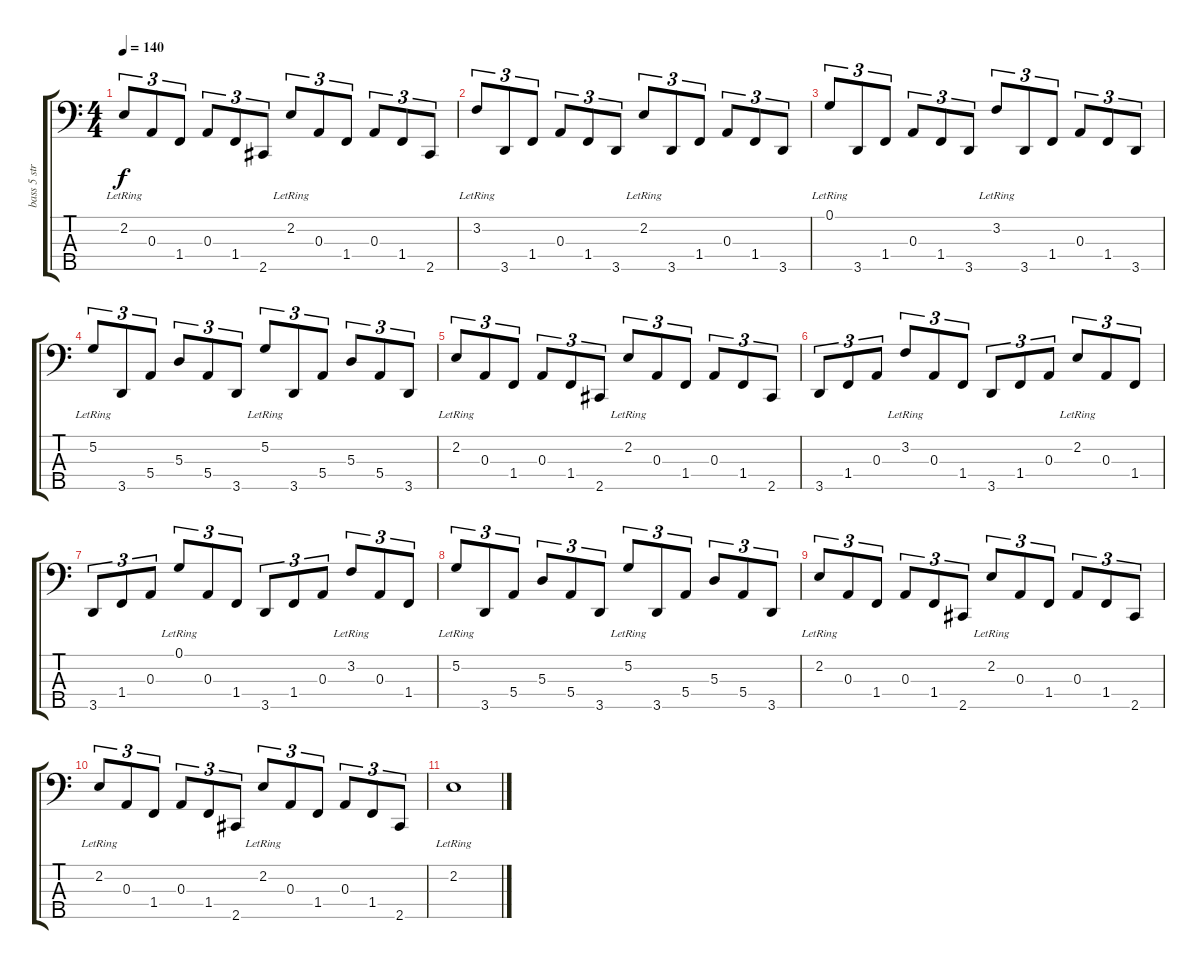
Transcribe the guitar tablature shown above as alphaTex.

\track ("bass 5 string" "bass 5 str") {instrument electricbassfinger}
\staff {score tabs}
\tuning (G2 D2 A1 E1 B0) {hide}
\ts (4 4)
\tempo 140
\clef f4
\ks c
2.2{lr}.8{tu (3 2) dy f} 0.3.8{tu (3 2)} 1.4.8{tu (3 2)} 0.3.8{tu (3 2)} 1.4.8{tu (3 2)} 2.5.8{tu (3 2)} 2.2{lr}.8{tu (3 2)} 0.3.8{tu (3 2)} 1.4.8{tu (3 2)} 0.3.8{tu (3 2)} 1.4.8{tu (3 2)} 2.5.8{tu (3 2)} |
3.2{lr}.8{tu (3 2)} 3.5.8{tu (3 2)} 1.4.8{tu (3 2)} 0.3.8{tu (3 2)} 1.4.8{tu (3 2)} 3.5.8{tu (3 2)} 2.2{lr}.8{tu (3 2)} 3.5.8{tu (3 2)} 1.4.8{tu (3 2)} 0.3.8{tu (3 2)} 1.4.8{tu (3 2)} 3.5.8{tu (3 2)} |
0.1{lr}.8{tu (3 2)} 3.5.8{tu (3 2)} 1.4.8{tu (3 2)} 0.3.8{tu (3 2)} 1.4.8{tu (3 2)} 3.5.8{tu (3 2)} 3.2{lr}.8{tu (3 2)} 3.5.8{tu (3 2)} 1.4.8{tu (3 2)} 0.3.8{tu (3 2)} 1.4.8{tu (3 2)} 3.5.8{tu (3 2)} |
5.2{lr}.8{tu (3 2)} 3.5.8{tu (3 2)} 5.4.8{tu (3 2)} 5.3.8{tu (3 2)} 5.4.8{tu (3 2)} 3.5.8{tu (3 2)} 5.2{lr}.8{tu (3 2)} 3.5.8{tu (3 2)} 5.4.8{tu (3 2)} 5.3.8{tu (3 2)} 5.4.8{tu (3 2)} 3.5.8{tu (3 2)} |
2.2{lr}.8{tu (3 2)} 0.3.8{tu (3 2)} 1.4.8{tu (3 2)} 0.3.8{tu (3 2)} 1.4.8{tu (3 2)} 2.5.8{tu (3 2)} 2.2{lr}.8{tu (3 2)} 0.3.8{tu (3 2)} 1.4.8{tu (3 2)} 0.3.8{tu (3 2)} 1.4.8{tu (3 2)} 2.5.8{tu (3 2)} |
3.5.8{tu (3 2)} 1.4.8{tu (3 2)} 0.3.8{tu (3 2)} 3.2{lr}.8{tu (3 2)} 0.3.8{tu (3 2)} 1.4.8{tu (3 2)} 3.5.8{tu (3 2)} 1.4.8{tu (3 2)} 0.3.8{tu (3 2)} 2.2{lr}.8{tu (3 2)} 0.3.8{tu (3 2)} 1.4.8{tu (3 2)} |
3.5.8{tu (3 2)} 1.4.8{tu (3 2)} 0.3.8{tu (3 2)} 0.1{lr}.8{tu (3 2)} 0.3.8{tu (3 2)} 1.4.8{tu (3 2)} 3.5.8{tu (3 2)} 1.4.8{tu (3 2)} 0.3.8{tu (3 2)} 3.2{lr}.8{tu (3 2)} 0.3.8{tu (3 2)} 1.4.8{tu (3 2)} |
5.2{lr}.8{tu (3 2)} 3.5.8{tu (3 2)} 5.4.8{tu (3 2)} 5.3.8{tu (3 2)} 5.4.8{tu (3 2)} 3.5.8{tu (3 2)} 5.2{lr}.8{tu (3 2)} 3.5.8{tu (3 2)} 5.4.8{tu (3 2)} 5.3.8{tu (3 2)} 5.4.8{tu (3 2)} 3.5.8{tu (3 2)} |
2.2{lr}.8{tu (3 2)} 0.3.8{tu (3 2)} 1.4.8{tu (3 2)} 0.3.8{tu (3 2)} 1.4.8{tu (3 2)} 2.5.8{tu (3 2)} 2.2{lr}.8{tu (3 2)} 0.3.8{tu (3 2)} 1.4.8{tu (3 2)} 0.3.8{tu (3 2)} 1.4.8{tu (3 2)} 2.5.8{tu (3 2)} |
2.2{lr}.8{tu (3 2)} 0.3.8{tu (3 2)} 1.4.8{tu (3 2)} 0.3.8{tu (3 2)} 1.4.8{tu (3 2)} 2.5.8{tu (3 2)} 2.2{lr}.8{tu (3 2)} 0.3.8{tu (3 2)} 1.4.8{tu (3 2)} 0.3.8{tu (3 2)} 1.4.8{tu (3 2)} 2.5.8{tu (3 2)} |
2.2{lr}.1
